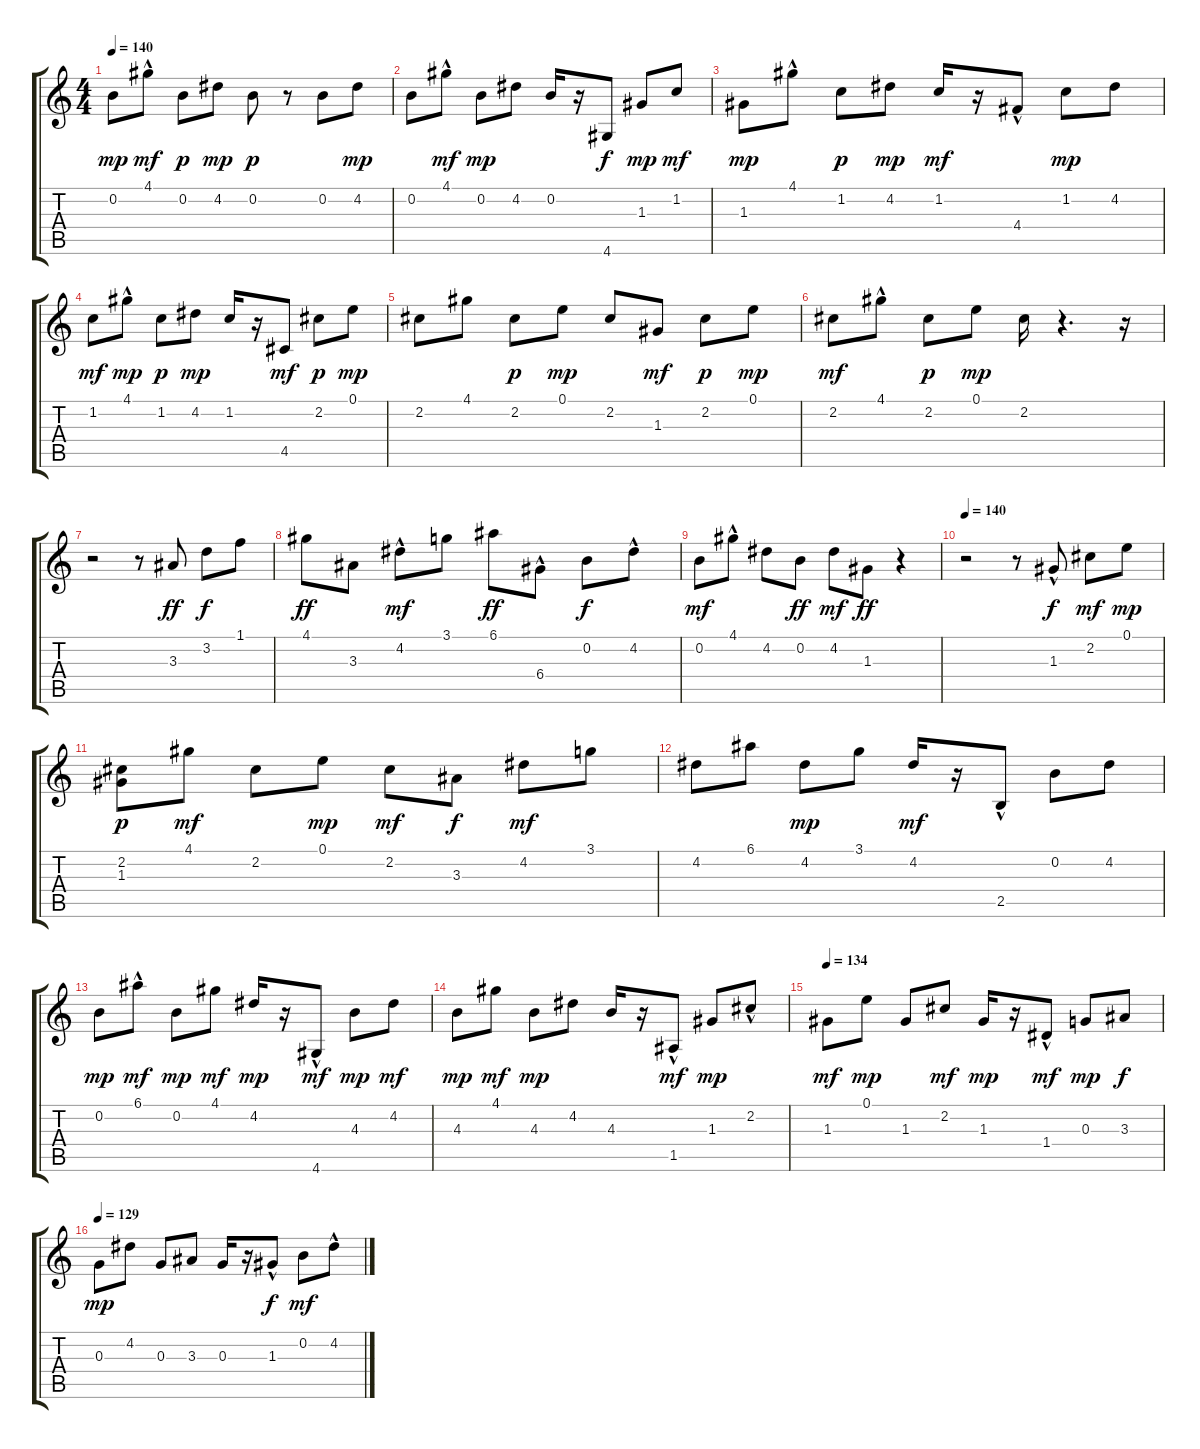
\track "" {instrument electricbassfinger}
\staff {score tabs}
\tuning (E4 B3 G3 D3 A2 E2) {hide}
\ts (4 4)
\tempo 140
\clef g2
\ks c
0.2.8{dy mp} 4.1{hac}.8{dy mf} 0.2.8{dy p} 4.2.8{dy mp} 0.2.8{dy p} r.8 0.2.8 4.2.8{dy mp} |
0.2.8 4.1{hac}.8{dy mf} 0.2.8{dy mp} 4.2.8 0.2.16 r.16 4.6.8{dy f} 1.3.8{dy mp} 1.2.8{dy mf} |
1.3.8{dy mp} 4.1{hac}.8 1.2.8{dy p} 4.2.8{dy mp} 1.2.16{dy mf} r.16 4.4{hac}.8 1.2.8{dy mp} 4.2.8 |
1.2.8{dy mf} 4.1{hac}.8{dy mp} 1.2.8{dy p} 4.2.8{dy mp} 1.2.16 r.16 4.5.8{dy mf} 2.2.8{dy p} 0.1.8{dy mp} |
2.2.8 4.1.8 2.2.8{dy p} 0.1.8{dy mp} 2.2.8 1.3.8{dy mf} 2.2.8{dy p} 0.1.8{dy mp} |
2.2.8{dy mf} 4.1{hac}.8 2.2.8{dy p} 0.1.8{dy mp} 2.2.16 r.4{d} r.16 |
r.2 r.8 3.3.8{dy ff} 3.2.8{dy f} 1.1.8 |
4.1.8{dy ff} 3.3.8 4.2{hac}.8{dy mf} 3.1.8 6.1.8{dy ff} 6.4{hac}.8 0.2.8{dy f} 4.2{hac}.8 |
0.2.8{dy mf} 4.1{hac}.8 4.2.8 0.2.8{dy ff} 4.2.8{dy mf} 1.3.8{dy ff} r.4 |
\tempo 140
r.2 r.8 1.3{hac}.8{dy f} 2.2.8{dy mf} 0.1.8{dy mp} |
(2.2 1.3).8{dy p} 4.1.8{dy mf} 2.2.8 0.1.8{dy mp} 2.2.8{dy mf} 3.3.8{dy f} 4.2.8{dy mf} 3.1.8 |
4.2.8 6.1.8 4.2.8{dy mp} 3.1.8 4.2.16{dy mf} r.16 2.5{hac}.8 0.2.8 4.2.8 |
0.2.8{dy mp} 6.1{hac}.8{dy mf} 0.2.8{dy mp} 4.1.8{dy mf} 4.2.16{dy mp} r.16 4.6{hac}.8{dy mf} 4.3.8{dy mp} 4.2.8{dy mf} |
4.3.8{dy mp} 4.1.8{dy mf} 4.3.8{dy mp} 4.2.8 4.3.16 r.16 1.5{hac}.8{dy mf} 1.3.8{dy mp} 2.2{hac}.8 |
\tempo 134
1.3.8{dy mf} 0.1.8{dy mp} 1.3.8 2.2.8{dy mf} 1.3.16{dy mp} r.16 1.4{hac}.8{dy mf} 0.3.8{dy mp} 3.3.8{dy f} |
\tempo 129
0.3.8{dy mp} 4.2.8 0.3.8 3.3.8 0.3.16 r.16 1.3{hac}.8{dy f} 0.2.8{dy mf} 4.2{hac}.8
